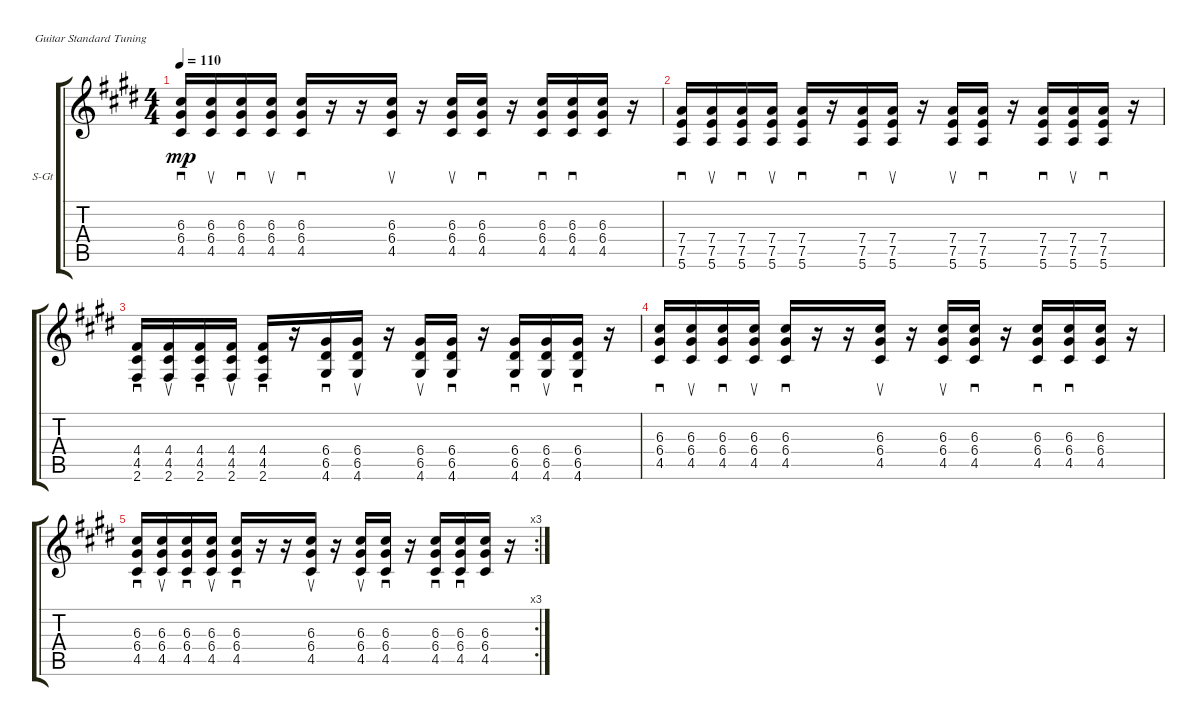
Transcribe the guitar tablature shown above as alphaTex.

\defaultSystemsLayout 4
\bracketExtendMode groupsimilarinstruments
\firstSystemTrackNameOrientation horizontal
\otherSystemsTrackNameOrientation horizontal
\track ("Steel Guitar" "S-Gt") {instrument acousticguitarsteel}
\staff {score tabs}
\tuning (E4 B3 G3 D3 A2 E2)
\ts (4 4)
\tempo 110
\clef g2
\ks c#minor
(4.5 6.4 6.3).16{sd dy mp} (4.5 6.4 6.3).16{su} (4.5 6.4 6.3).16{sd} (6.3 6.4 4.5).16{su} (4.5 6.4 6.3).16{sd} r.16 r.16 (6.3 6.4 4.5).16{su} r.16 (6.3 6.4 4.5).16{su} (4.5 6.4 6.3).16{sd} r.16 (6.3 6.4 4.5).16{sd} (4.5 6.4 6.3).16{sd} (6.3 6.4 4.5).16 r.16 |
(5.6 7.4 7.5).16{sd} (7.5 7.4 5.6).16{su} (5.6 7.5 7.4).16{sd} (7.5 7.4 5.6).16{su} (7.5 7.4 5.6).16{sd} r.16 (5.6 7.5 7.4).16{sd} (5.6 7.5 7.4).16{su} r.16 (7.5 7.4 5.6).16{su} (5.6 7.5 7.4).16{sd} r.16 (5.6 7.5 7.4).16{sd} (5.6 7.5 7.4).16{su} (5.6 7.5 7.4).16{sd} r.16 |
(2.6 4.4 4.5).16{sd} (4.5 4.4 2.6).16{su} (2.6 4.5 4.4).16{sd} (4.5 4.4 2.6).16{su} (4.5 4.4 2.6).16{sd} r.16 (4.6 6.5 6.4).16{sd} (4.6 6.5 6.4).16{su} r.16 (6.5 6.4 4.6).16{su} (4.6 6.5 6.4).16{sd} r.16 (4.6 6.5 6.4).16{sd} (4.6 6.5 6.4).16{su} (4.6 6.5 6.4).16{sd} r.16 |
(4.5 6.4 6.3).16{sd} (4.5 6.4 6.3).16{su} (4.5 6.4 6.3).16{sd} (6.3 6.4 4.5).16{su} (4.5 6.4 6.3).16{sd} r.16 r.16 (6.3 6.4 4.5).16{su} r.16 (6.3 6.4 4.5).16{su} (4.5 6.4 6.3).16{sd} r.16 (6.3 6.4 4.5).16{sd} (4.5 6.4 6.3).16{sd} (6.3 6.4 4.5).16 r.16 |
\rc 3
(4.5 6.4 6.3).16{sd} (4.5 6.4 6.3).16{su} (4.5 6.4 6.3).16{sd} (6.3 6.4 4.5).16{su} (4.5 6.4 6.3).16{sd} r.16 r.16 (6.3 6.4 4.5).16{su} r.16 (6.3 6.4 4.5).16{su} (4.5 6.4 6.3).16{sd} r.16 (6.3 6.4 4.5).16{sd} (4.5 6.4 6.3).16{sd} (6.3 6.4 4.5).16 r.16
